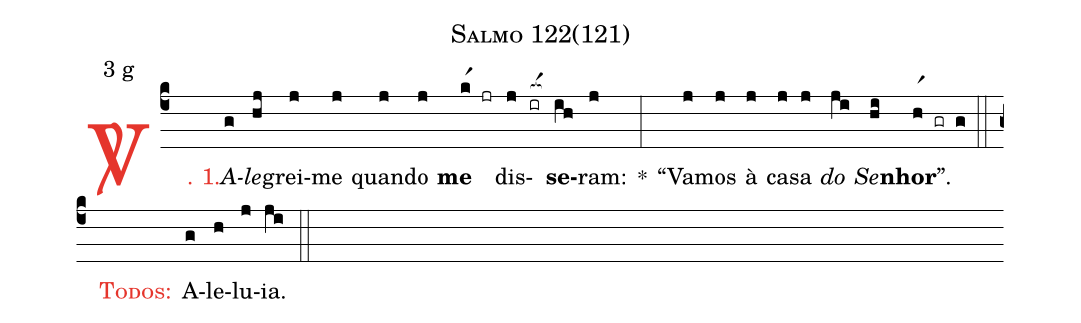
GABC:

name: Salmo 122(121);
mode: 3;
mode-differentia: g;
%%
(c4)

<c><sp>V/</sp>. 1.</c>() <i>A</i>(g)<i>le</i>(hj)grei-(j)me(j) quan(j)do(j) <b>me</b>(kr1 jr) dis(j)<nlba>(ir[ocba:1{])<b>se</b></nlba>(ih[ocba:0}])ram:(j) *(:) ``Va(j)mos(j) à(j) ca(j)sa(j) <i>do</i>(ji) <i>Se</i>(hi)<b>nhor</b>''.(hr1 gr g)

(::)

<nlba><c><sc>Todos</sc>:</c>() A</nlba>(g)le(h)lu(j)ia.(ji)

(::)
